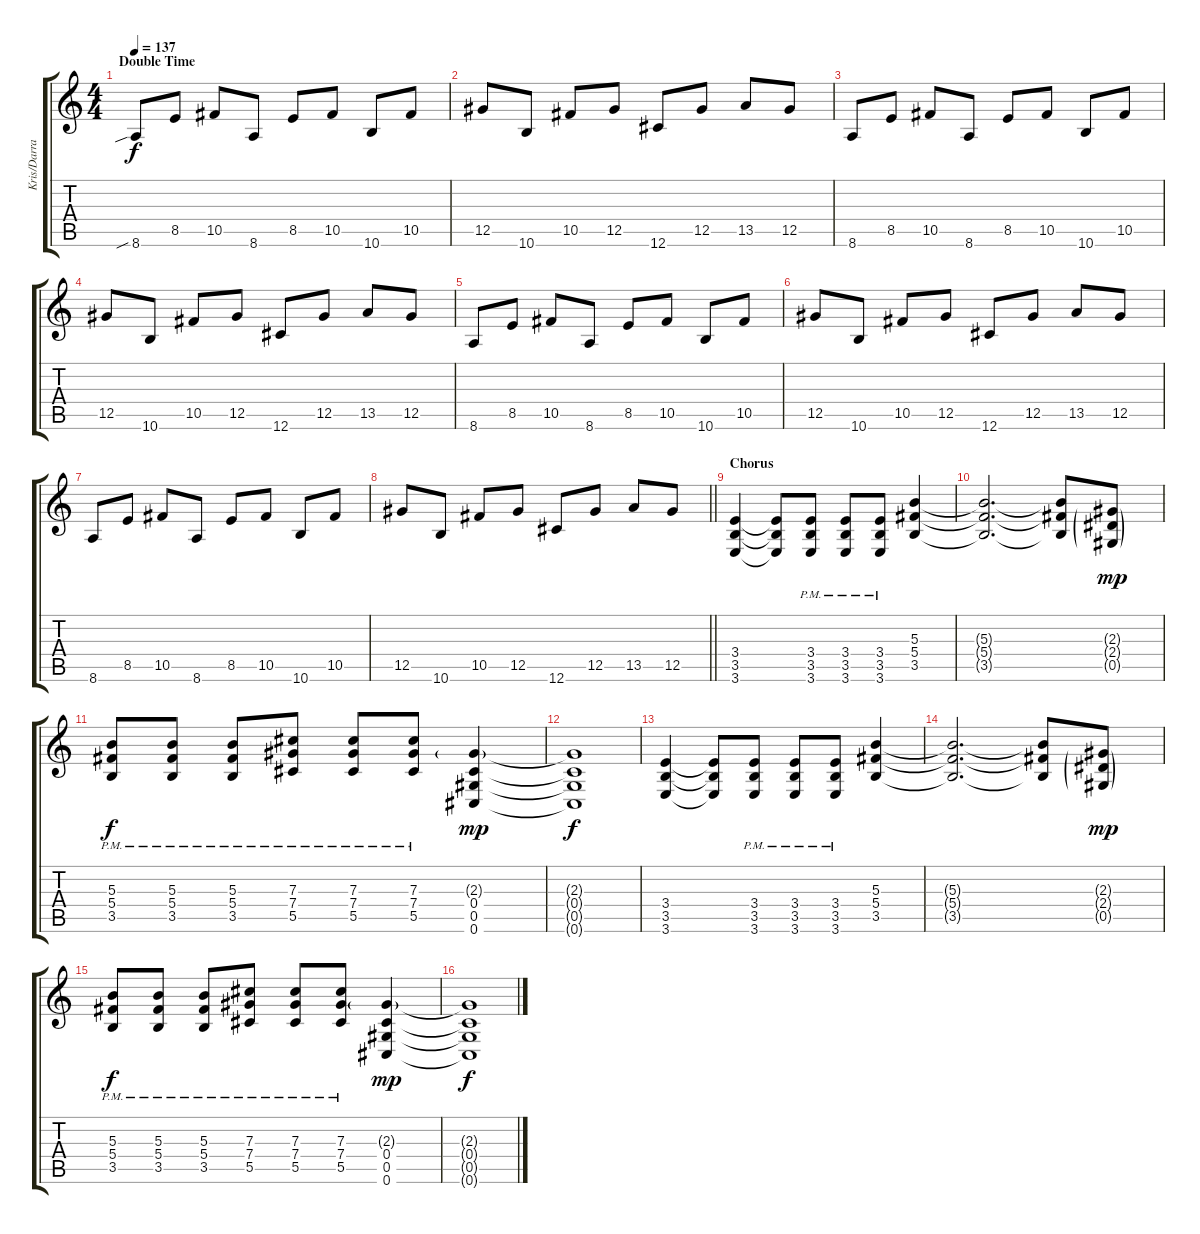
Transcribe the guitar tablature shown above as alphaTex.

\track ("Kris/Darran" "Kris/Darra") {instrument distortionguitar}
\staff {score tabs}
\tuning (Eb4 Bb3 Gb3 Db3 Ab2 Db2) {hide}
\ts (4 4)
\section ("" "Double Time")
\tempo 137
\clef g2
\ks c
8.6{sib}.8{dy f} 8.5.8 10.5.8 8.6.8 8.5.8 10.5.8 10.6.8 10.5.8 |
12.5.8 10.6.8 10.5.8 12.5.8 12.6.8 12.5.8 13.5.8 12.5.8 |
8.6.8 8.5.8 10.5.8 8.6.8 8.5.8 10.5.8 10.6.8 10.5.8 |
12.5.8 10.6.8 10.5.8 12.5.8 12.6.8 12.5.8 13.5.8 12.5.8 |
8.6.8 8.5.8 10.5.8 8.6.8 8.5.8 10.5.8 10.6.8 10.5.8 |
12.5.8 10.6.8 10.5.8 12.5.8 12.6.8 12.5.8 13.5.8 12.5.8 |
8.6.8 8.5.8 10.5.8 8.6.8 8.5.8 10.5.8 10.6.8 10.5.8 |
\barLineRight lightlight
12.5.8 10.6.8 10.5.8 12.5.8 12.6.8 12.5.8 13.5.8 12.5.8 |
\section ("" "Chorus")
(3.4 3.5 3.6).4 (3.4{t} 3.5{t} 3.6{t}).8 (3.4{pm} 3.5{pm} 3.6{pm}).8 (3.4{pm} 3.5{pm} 3.6{pm}).8 (3.4{pm} 3.5{pm} 3.6{pm}).8 (5.3 5.4 3.5).4 |
(5.3{t} 5.4{t} 3.5{t}).2{d} (5.3{t} 5.4{t} 3.5{t}).8 (2.3{g} 2.4{g} 0.5{g}).8{dy mp} |
(5.3{pm} 5.4{pm} 3.5{pm}).8{dy f} (5.3{pm} 5.4{pm} 3.5{pm}).8 (5.3{pm} 5.4{pm} 3.5{pm}).8 (7.3{pm} 7.4{pm} 5.5{pm}).8 (7.3{pm} 7.4{pm} 5.5{pm}).8 (7.3{pm} 7.4{pm} 5.5{pm}).8 (2.3{g} 0.4 0.5 0.6).4{dy mp} |
(2.3{t} 0.4{t} 0.5{t} 0.6{t}).1{dy f} |
(3.4 3.5 3.6).4 (3.4{t} 3.5{t} 3.6{t}).8 (3.4{pm} 3.5{pm} 3.6{pm}).8 (3.4{pm} 3.5{pm} 3.6{pm}).8 (3.4{pm} 3.5{pm} 3.6{pm}).8 (5.3 5.4 3.5).4 |
(5.3{t} 5.4{t} 3.5{t}).2{d} (5.3{t} 5.4{t} 3.5{t}).8 (2.3{g} 2.4{g} 0.5{g}).8{dy mp} |
(5.3{pm} 5.4{pm} 3.5{pm}).8{dy f} (5.3{pm} 5.4{pm} 3.5{pm}).8 (5.3{pm} 5.4{pm} 3.5{pm}).8 (7.3{pm} 7.4{pm} 5.5{pm}).8 (7.3{pm} 7.4{pm} 5.5{pm}).8 (7.3{pm} 7.4{pm} 5.5{pm}).8 (2.3{g} 0.4 0.5 0.6).4{dy mp} |
(2.3{t} 0.4{t} 0.5{t} 0.6{t}).1{dy f}
